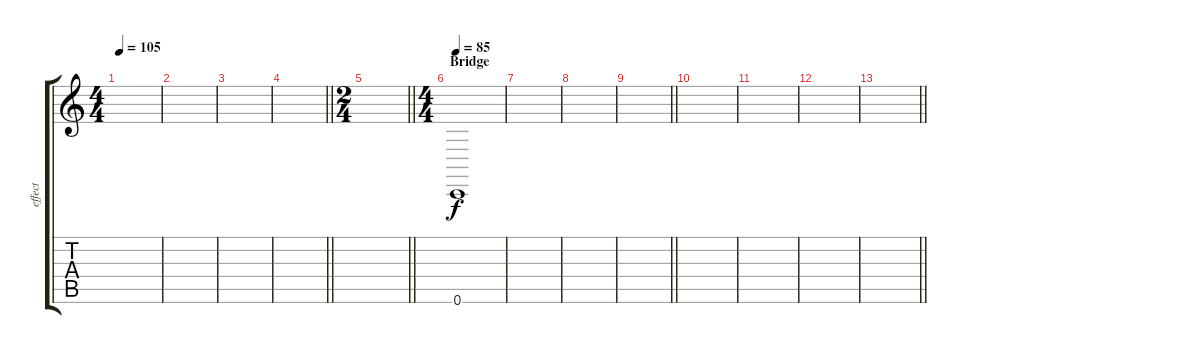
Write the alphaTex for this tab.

\track ("effect" "effect") {instrument gunshot}
\staff {score tabs}
\tuning (D4 A3 F3 C3 G2 C2) {hide}
\ts (4 4)
\section ("" "")
\tempo 105
\clef g2
\ks c
|
|
|
\barLineRight lightlight
|
\ts (2 4)
\barLineRight lightlight
|
\ts (4 4)
\section ("" "Bridge")
\tempo 85
0.6.1 |
|
|
\barLineRight lightlight
|
\section ("" "")
|
|
|
\barLineRight lightlight
